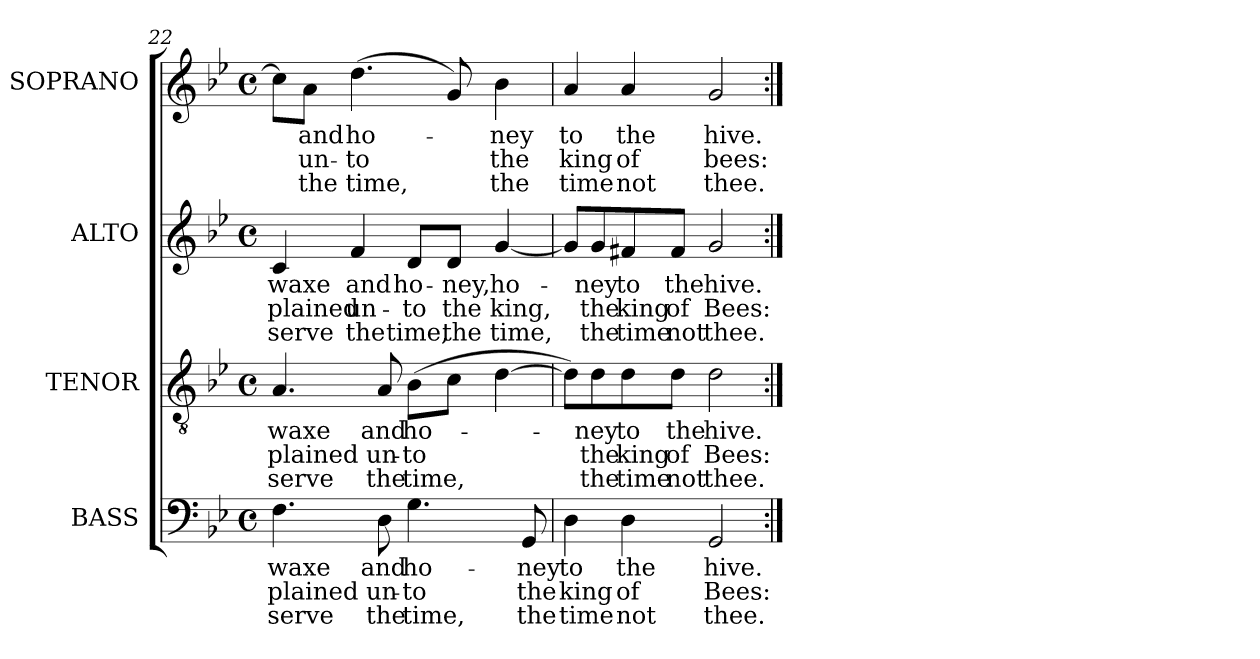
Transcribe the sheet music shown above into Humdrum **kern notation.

**kern	**text	**text	**text	**kern	**text	**text	**text	**kern	**text	**text	**text	**kern	**text	**text	**text
*part4	*part4	*part4	*part4	*part3	*part3	*part3	*part3	*part2	*part2	*part2	*part2	*part1	*part1	*part1	*part1
*staff4	*staff4	*staff4	*staff4	*staff3	*staff3	*staff3	*staff3	*staff2	*staff2	*staff2	*staff2	*staff1	*staff1	*staff1	*staff1
*I"BASS	*	*	*	*I"TENOR	*	*	*	*I"ALTO	*	*	*	*I"SOPRANO	*	*	*
*I'B.	*	*	*	*I'T.	*	*	*	*I'A.	*	*	*	*I'S.	*	*	*
*clefF4	*	*	*	*clefGv2	*	*	*	*clefG2	*	*	*	*clefG2	*	*	*
*	*	*	*	*ITrd7c12	*	*	*	*	*	*	*	*	*	*	*
*k[b-e-]	*	*	*	*k[b-e-]	*	*	*	*k[b-e-]	*	*	*	*k[b-e-]	*	*	*
*B-:	*	*	*	*B-:	*	*	*	*B-:	*	*	*	*B-:	*	*	*
*M4/4	*	*	*	*M4/4	*	*	*	*M4/4	*	*	*	*M4/4	*	*	*
*met(c)	*	*	*	*met(c)	*	*	*	*met(c)	*	*	*	*met(c)	*	*	*
=22	=22	=22	=22	=22	=22	=22	=22	=22	=22	=22	=22	=22	=22	=22	=22
!	!LO:LY:b:color=#000000	!LO:LY:b:color=#000000	!LO:LY:b:color=#000000	!	!	!	!	!	!	!	!	!	!	!	!
!	!	!	!	!	!LO:LY:b:color=#000000	!LO:LY:b:color=#000000	!LO:LY:b:color=#000000	!	!	!	!	!	!	!	!
!	!	!	!	!	!	!	!	!	!LO:LY:b:color=#000000	!LO:LY:b:color=#000000	!LO:LY:b:color=#000000	!	!	!	!
4.Fi\	waxe	-plained	serve	4.AAi/	waxe	-plained	serve	4ci/	waxe	-plained	serve	8cci\L]	.	.	.
!	!	!	!	!	!	!	!	!	!	!	!	!	!LO:LY:b:color=#000000	!LO:LY:b:color=#000000	!LO:LY:b:color=#000000
.	.	.	.	.	.	.	.	.	.	.	.	8ai\J	and	un-	the
!	!	!	!	!	!	!	!	!	!LO:LY:b:color=#000000	!LO:LY:b:color=#000000	!LO:LY:b:color=#000000	!	!	!	!
!	!	!	!	!	!	!	!	!	!	!	!	!	!LO:LY:b:color=#000000	!LO:LY:b:color=#000000	!LO:LY:b:color=#000000
.	.	.	.	.	.	.	.	4fi/	and	un-	the	(4.ddi\	ho-	-to	time,
!	!LO:LY:b:color=#000000	!LO:LY:b:color=#000000	!LO:LY:b:color=#000000	!	!	!	!	!	!	!	!	!	!	!	!
!	!	!	!	!	!LO:LY:b:color=#000000	!LO:LY:b:color=#000000	!LO:LY:b:color=#000000	!	!	!	!	!	!	!	!
8Di\	and	un-	the	8AAi/	and	un-	the	.	.	.	.	.	.	.	.
!	!LO:LY:b:color=#000000	!LO:LY:b:color=#000000	!LO:LY:b:color=#000000	!	!	!	!	!	!	!	!	!	!	!	!
!	!	!	!	!	!LO:LY:b:color=#000000	!LO:LY:b:color=#000000	!LO:LY:b:color=#000000	!	!	!	!	!	!	!	!
!	!	!	!	!	!	!	!	!	!LO:LY:b:color=#000000	!LO:LY:b:color=#000000	!LO:LY:b:color=#000000	!	!	!	!
4.Gi\	ho-	-to	time,	(8BB-i\L	ho-	-to	time,	8di/L	ho-	-to	time,	.	.	.	.
!	!	!	!	!	!	!	!	!	!LO:LY:b:color=#000000	!LO:LY:b:color=#000000	!LO:LY:b:color=#000000	!	!	!	!
.	.	.	.	8Ci\J	.	.	.	8di/J	-ney,	the	the	8gi/)	.	.	.
!	!	!	!	!	!	!	!	!	!LO:LY:b:color=#000000	!LO:LY:b:color=#000000	!LO:LY:b:color=#000000	!	!	!	!
!	!	!	!	!	!	!	!	!	!	!	!	!	!LO:LY:b:color=#000000	!LO:LY:b:color=#000000	!LO:LY:b:color=#000000
.	.	.	.	[4Di\	.	.	.	[4gi/	ho-	king,	time,	4b-i\	-ney	the	the
!	!LO:LY:b:color=#000000	!LO:LY:b:color=#000000	!LO:LY:b:color=#000000	!	!	!	!	!	!	!	!	!	!	!	!
8GGi/	-ney	the	the	.	.	.	.	.	.	.	.	.	.	.	.
=23	=23	=23	=23	=23	=23	=23	=23	=23	=23	=23	=23	=23	=23	=23	=23
!	!LO:LY:b:color=#000000	!LO:LY:b:color=#000000	!LO:LY:b:color=#000000	!	!	!	!	!	!	!	!	!	!	!	!
!	!	!	!	!	!	!	!	!	!	!	!	!	!LO:LY:b:color=#000000	!LO:LY:b:color=#000000	!LO:LY:b:color=#000000
4Di\	to	king	time	8Di\L])	.	.	.	8gi/L]	.	.	.	4ai/	to	king	time
!	!	!	!	!	!LO:LY:b:color=#000000	!LO:LY:b:color=#000000	!LO:LY:b:color=#000000	!	!	!	!	!	!	!	!
!	!	!	!	!	!	!	!	!	!LO:LY:b:color=#000000	!LO:LY:b:color=#000000	!LO:LY:b:color=#000000	!	!	!	!
.	.	.	.	8Di\	-ney	the	the	8gi/	-ney	the	the	.	.	.	.
!	!LO:LY:b:color=#000000	!LO:LY:b:color=#000000	!LO:LY:b:color=#000000	!	!	!	!	!	!	!	!	!	!	!	!
!	!	!	!	!	!LO:LY:b:color=#000000	!LO:LY:b:color=#000000	!LO:LY:b:color=#000000	!	!	!	!	!	!	!	!
!	!	!	!	!	!	!	!	!	!LO:LY:b:color=#000000	!LO:LY:b:color=#000000	!LO:LY:b:color=#000000	!	!	!	!
!	!	!	!	!	!	!	!	!	!	!	!	!	!LO:LY:b:color=#000000	!LO:LY:b:color=#000000	!LO:LY:b:color=#000000
4Di\	the	of	not	8Di\	to	king	time	8f#Xi/	to	king	time	4ai/	the	of	not
!	!	!	!	!	!LO:LY:b:color=#000000	!LO:LY:b:color=#000000	!LO:LY:b:color=#000000	!	!	!	!	!	!	!	!
!	!	!	!	!	!	!	!	!	!LO:LY:b:color=#000000	!LO:LY:b:color=#000000	!LO:LY:b:color=#000000	!	!	!	!
.	.	.	.	8Di\J	the	of	not	8f#i/J	the	of	not	.	.	.	.
!	!LO:LY:b:color=#000000	!LO:LY:b:color=#000000	!LO:LY:b:color=#000000	!	!	!	!	!	!	!	!	!	!	!	!
!	!	!	!	!	!LO:LY:b:color=#000000	!LO:LY:b:color=#000000	!LO:LY:b:color=#000000	!	!	!	!	!	!	!	!
!	!	!	!	!	!	!	!	!	!LO:LY:b:color=#000000	!LO:LY:b:color=#000000	!LO:LY:b:color=#000000	!	!	!	!
!	!	!	!	!	!	!	!	!	!	!	!	!	!LO:LY:b:color=#000000	!LO:LY:b:color=#000000	!LO:LY:b:color=#000000
2GGi/	hive.	Bees:	thee.	2Di\	hive.	Bees:	thee.	2gi/	hive.	Bees:	thee.	2gi/	hive.	bees:	thee.
=:|!	=:|!	=:|!	=:|!	=:|!	=:|!	=:|!	=:|!	=:|!	=:|!	=:|!	=:|!	=:|!	=:|!	=:|!	=:|!
*-	*-	*-	*-	*-	*-	*-	*-	*-	*-	*-	*-	*-	*-	*-	*-
